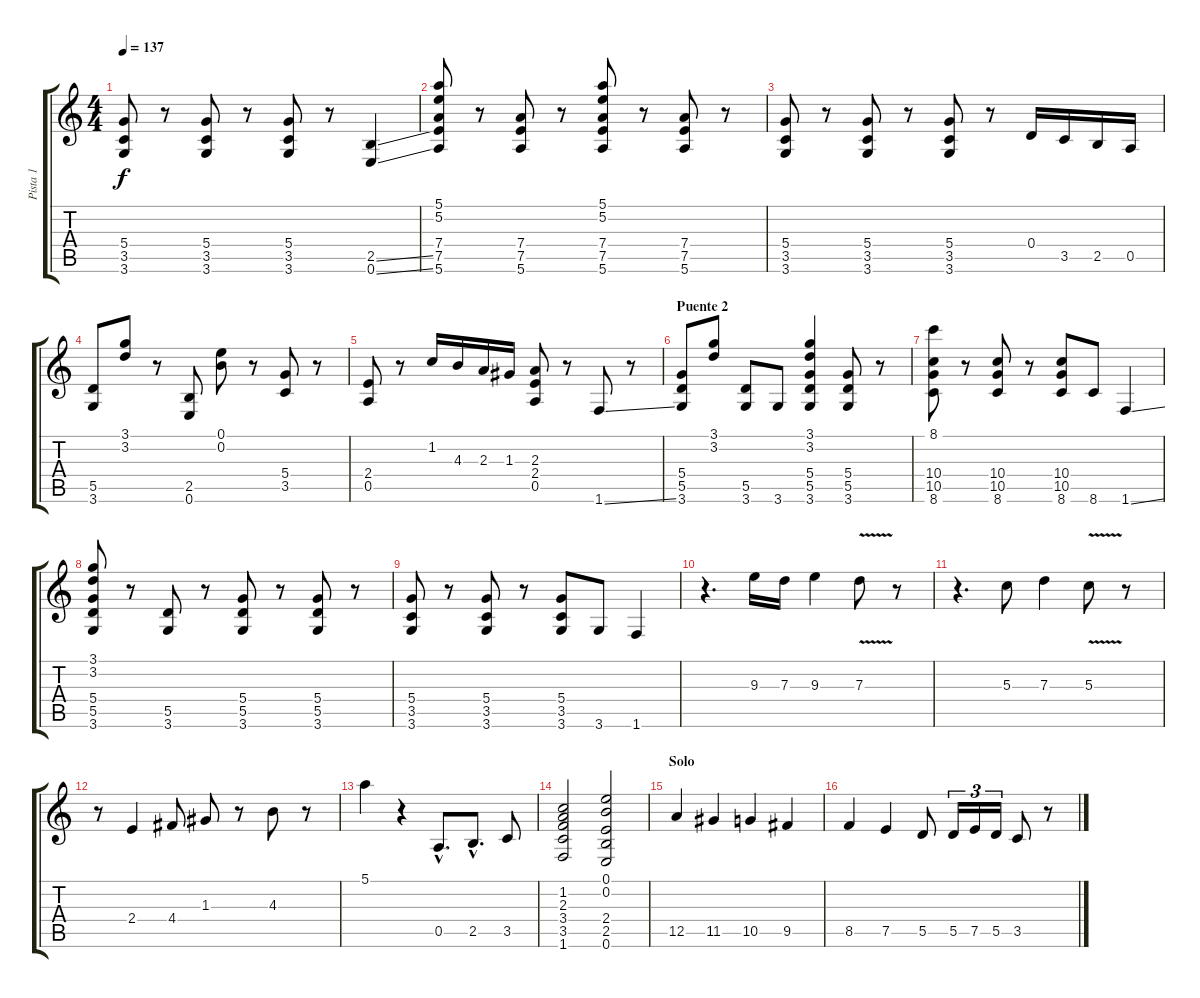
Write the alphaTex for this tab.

\track ("Pista 1" "Pista 1") {instrument acousticguitarnylon}
\staff {score tabs}
\tuning (E4 B3 G3 D3 A2 E2) {hide}
\ts (4 4)
\tempo 137
\clef g2
\ks c
(5.4 3.5 3.6).8{dy f} r.8 (5.4 3.5 3.6).8 r.8 (5.4 3.5 3.6).8 r.8 (2.5{ss} 0.6{ss}).4 |
(5.1 5.2 7.4 7.5 5.6).8 r.8 (7.4 7.5 5.6).8 r.8 (5.1 5.2 7.4 7.5 5.6).8 r.8 (7.4 7.5 5.6).8 r.8 |
(5.4 3.5 3.6).8 r.8 (5.4 3.5 3.6).8 r.8 (5.4 3.5 3.6).8 r.8 0.4.16 3.5.16 2.5.16 0.5.16 |
(5.5 3.6).8 (3.1 3.2).8 r.8 (2.5 0.6).8 (0.1 0.2).8 r.8 (5.4 3.5).8 r.8 |
(2.4 0.5).8 r.8 1.2.16 4.3.16 2.3.16 1.3.16 (2.3 2.4 0.5).8 r.8 1.6{ss}.8 r.8 |
\section ("" "Puente 2")
(5.4 5.5 3.6).8 (3.1 3.2).8 (5.5 3.6).8 3.6.8 (3.1 3.2 5.4 5.5 3.6).4 (5.4 5.5 3.6).8 r.8 |
(8.1 10.4 10.5 8.6).8 r.8 (10.4 10.5 8.6).8 r.8 (10.4 10.5 8.6).8 8.6.8 1.6{ss}.4 |
(3.1 3.2 5.4 5.5 3.6).8 r.8 (5.5 3.6).8 r.8 (5.4 5.5 3.6).8 r.8 (5.4 5.5 3.6).8 r.8 |
(5.4 3.5 3.6).8 r.8 (5.4 3.5 3.6).8 r.8 (5.4 3.5 3.6).8 3.6.8 1.6.4 |
\section ("" "")
r.4{d} 9.3.16 7.3.16 9.3.4 7.3{v}.8 r.8 |
r.4{d} 5.3.8 7.3.4 5.3{v}.8 r.8 |
r.8 2.4.4 4.4.8 1.3.8 r.8 4.3.8 r.8 |
5.1.4 r.4 0.5{hac}.8{d} 2.5{hac}.8{d} 3.5.8 |
(1.2 2.3 3.4 3.5 1.6).2 (0.1 0.2 2.4 2.5 0.6).2 |
\section ("" "Solo")
12.5.4 11.5.4 10.5.4 9.5.4 |
8.5.4 7.5.4 5.5.8 5.5.16{tu (3 2)} 7.5.16{tu (3 2)} 5.5.16{tu (3 2)} 3.5.8 r.8
